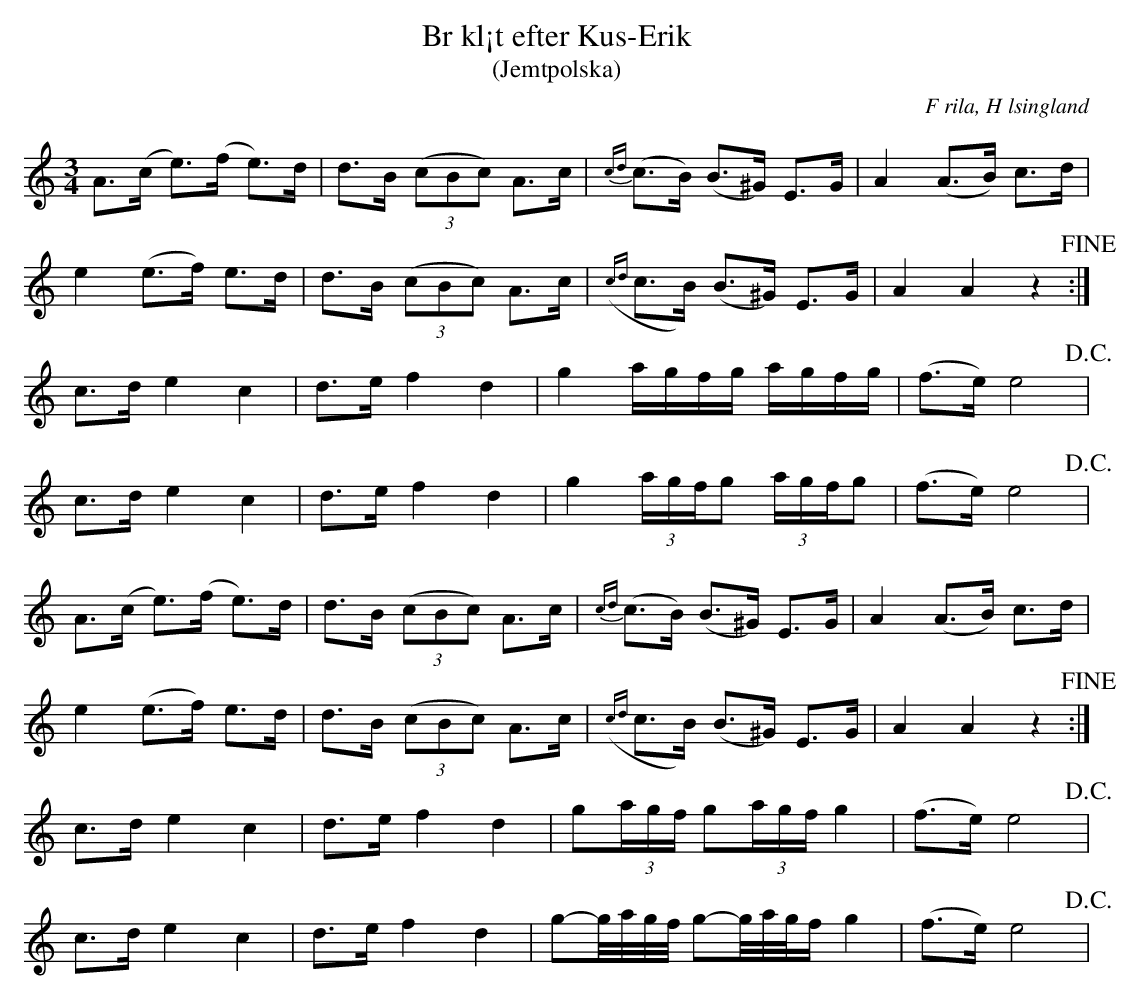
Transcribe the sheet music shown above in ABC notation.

X:1
T: Br kl¡t efter Kus-Erik
T: (Jemtpolska)
O: F rila, H lsingland
M: 3/4
L: 1/8
K: Am
A>(c e>)(f e)>d | d>B ((3cBc) A>c | {cd}(c>B) (B>^G)   E>G      | A2    (A>B) c>d  |
e2   (e>f) e>d  | d>B ((3cBc) A>c | ({cd}c>B)    (B>^G)   E>G      | A2    A2    z2  !fine! :|
K: C
c>d  e2    c2   | d>e f2      d2  | g2        a/g/f/g/ a/g/f/g/ | (f>e) e4 !D.C.!       |
c>d  e2    c2   | d>e f2      d2  | g2        (3a/g/f/g (3a/g/f/g | (f>e) e4 !D.C.!       |
A>(c e>)(f e)>d | d>B ((3cBc) A>c | {cd}(c>B) (B>^G)   E>G      | A2    (A>B) c>d  |
e2   (e>f) e>d  | d>B ((3cBc) A>c | ({cd}c>B)    (B>^G)   E>G      | A2    A2    z2  !fine! :|
K: C
c>d  e2    c2   | d>e f2      d2  | g(3a/g/f/        g(3a/g/f/ g2 | (f>e) e4 !D.C.!       |
c>d  e2    c2   | d>e f2      d2  | g-g//a//g//f//        g-g//a//g//f/ g2  | (f>e) e4 !D.C.!       |
